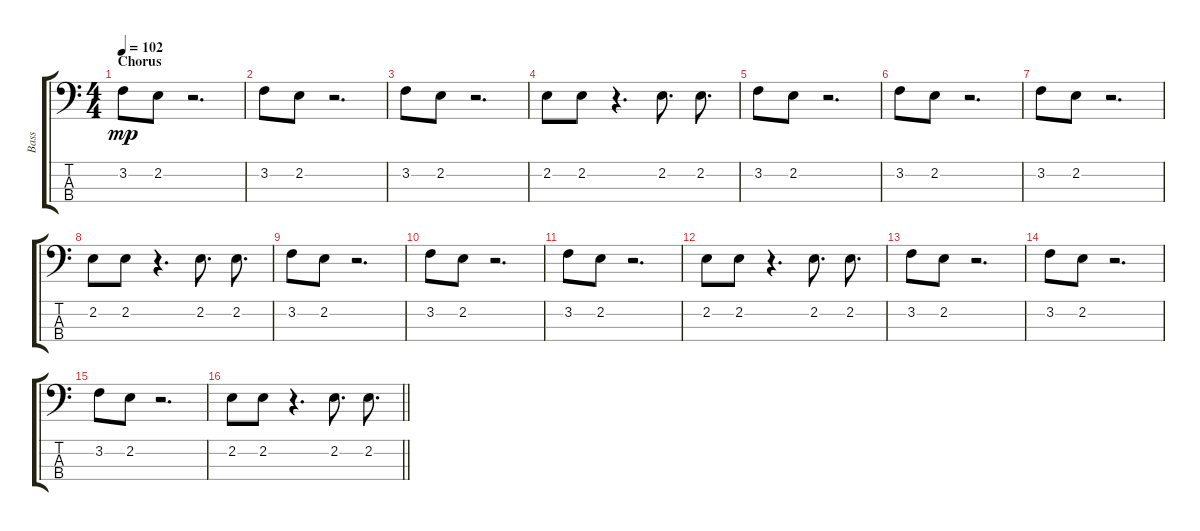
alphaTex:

\track ("Bass" "Bass") {instrument slapbass1}
\staff {score tabs}
\tuning (G2 D2 A1 E1) {hide}
\ts (4 4)
\section ("" "Chorus")
\tempo 102
\clef f4
\ks c
3.2.8{dy mp volume 11} 2.2.8 r.2{d} |
3.2.8 2.2.8 r.2{d} |
3.2.8 2.2.8 r.2{d} |
2.2.8 2.2.8 r.4{d} 2.2.8{d} 2.2.8{d} |
3.2.8{volume 11} 2.2.8 r.2{d} |
3.2.8 2.2.8 r.2{d} |
3.2.8 2.2.8 r.2{d} |
2.2.8 2.2.8 r.4{d} 2.2.8{d} 2.2.8{d} |
3.2.8{volume 11} 2.2.8 r.2{d} |
3.2.8 2.2.8 r.2{d} |
3.2.8 2.2.8 r.2{d} |
2.2.8 2.2.8 r.4{d} 2.2.8{d} 2.2.8{d} |
3.2.8{volume 11} 2.2.8 r.2{d} |
3.2.8 2.2.8 r.2{d} |
3.2.8 2.2.8 r.2{d} |
\barLineRight lightlight
2.2.8 2.2.8 r.4{d} 2.2.8{d} 2.2.8{d}
